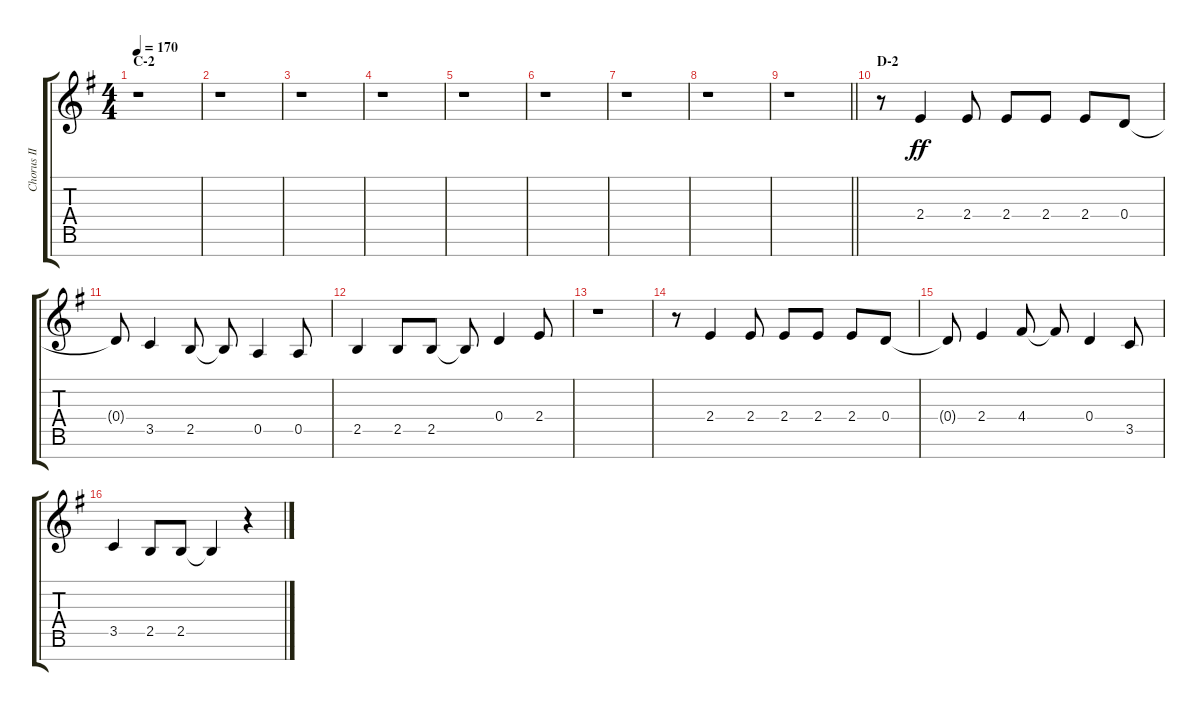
\track ("Chorus II" "Chorus II") {instrument voiceoohs}
\staff {score tabs}
\tuning (E5 B4 G4 D4 A3 E3 B2) {hide}
\ts (4 4)
\section ("" "C-2")
\tempo 170
\clef g2
\ks g
r.1{dy ff} |
r.1 |
r.1 |
r.1 |
r.1 |
r.1 |
r.1 |
r.1 |
\barLineRight lightlight
r.1 |
\section ("" "D-2")
r.8 2.4.4 2.4.8 2.4.8 2.4.8 2.4.8 0.4.8 |
0.4{t}.8 3.5.4 2.5.8 2.5{t}.8 0.5.4 0.5.8 |
2.5.4 2.5.8 2.5.8 2.5{t}.8 0.4.4 2.4.8 |
r.1 |
r.8 2.4.4 2.4.8 2.4.8 2.4.8 2.4.8 0.4.8 |
0.4{t}.8 2.4.4 4.4.8 4.4{t}.8 0.4.4 3.5.8 |
3.5.4 2.5.8 2.5.8 2.5{t}.4 r.4
